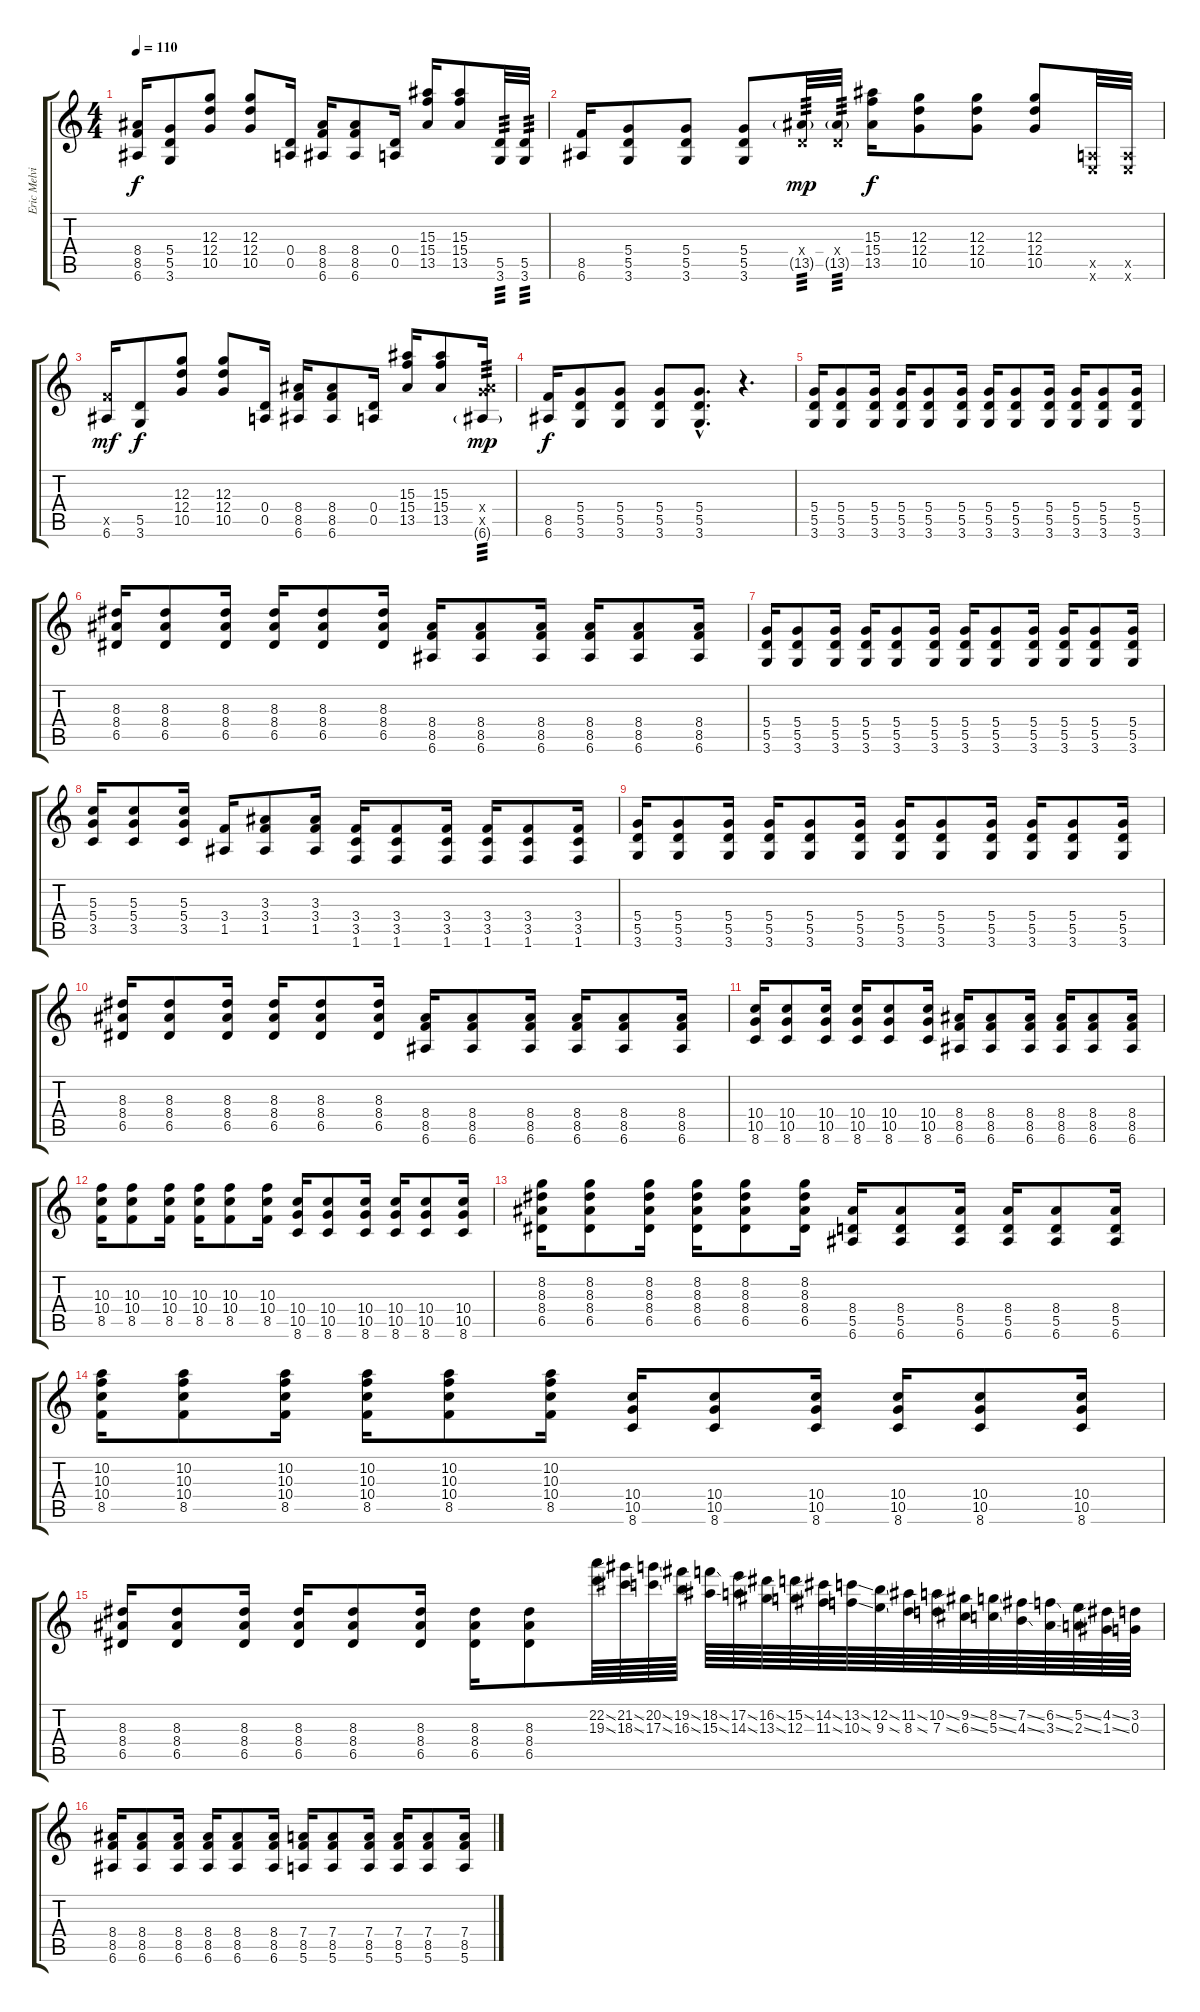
\track ("Eric Melvin - Guitar" "Eric Melvi") {instrument distortionguitar}
\staff {score tabs}
\tuning (E4 B3 G3 D3 A2 E2) {hide}
\ts (4 4)
\tempo 110
\clef g2
\ks c
(8.4 8.5 6.6).16{dy f} (5.4 5.5 3.6).8 (12.3 12.4 10.5).8 (12.3 12.4 10.5).8 (0.4 0.5).16 (8.4 8.5 6.6).16 (8.4 8.5 6.6).8 (0.4 0.5).16 (15.3 15.4 13.5).16 (15.3 15.4 13.5).8 (5.5 3.6).32{tp 3} (5.5 3.6).32{tp 3} |
(8.5 6.6).16 (5.4 5.5 3.6).8 (5.4 5.5 3.6).8 (5.4 5.5 3.6).8 (0.4{x} 13.5{g}).32{tp 3 dy mp} (0.4{x} 13.5{g}).32{tp 3} (15.3 15.4 13.5).16{dy f} (12.3 12.4 10.5).8 (12.3 12.4 10.5).8 (12.3 12.4 10.5).8 (0.5{x} 0.6{x}).32 (0.5{x} 0.6{x}).32 |
(8.5{x} 6.6).16{dy mf} (5.5 3.6).8{dy f} (12.3 12.4 10.5).8 (12.3 12.4 10.5).8 (0.4 0.5).16 (8.4 8.5 6.6).16 (8.4 8.5 6.6).8 (0.4 0.5).16 (15.3 15.4 13.5).16 (15.3 15.4 13.5).8 (5.4{x} 13.5{x} 6.6{g}).16{tp 3 dy mp} |
(8.5 6.6).16{dy f} (5.4 5.5 3.6).8 (5.4 5.5 3.6).8 (5.4 5.5 3.6).8 (5.4{hac} 5.5{hac} 3.6{hac}).8{d} r.4{d} |
(5.4 5.5 3.6).16 (5.4 5.5 3.6).8 (5.4 5.5 3.6).16 (5.4 5.5 3.6).16 (5.4 5.5 3.6).8 (5.4 5.5 3.6).16 (5.4 5.5 3.6).16 (5.4 5.5 3.6).8 (5.4 5.5 3.6).16 (5.4 5.5 3.6).16 (5.4 5.5 3.6).8 (5.4 5.5 3.6).16 |
(8.3 8.4 6.5).16 (8.3 8.4 6.5).8 (8.3 8.4 6.5).16 (8.3 8.4 6.5).16 (8.3 8.4 6.5).8 (8.3 8.4 6.5).16 (8.4 8.5 6.6).16 (8.4 8.5 6.6).8 (8.4 8.5 6.6).16 (8.4 8.5 6.6).16 (8.4 8.5 6.6).8 (8.4 8.5 6.6).16 |
(5.4 5.5 3.6).16 (5.4 5.5 3.6).8 (5.4 5.5 3.6).16 (5.4 5.5 3.6).16 (5.4 5.5 3.6).8 (5.4 5.5 3.6).16 (5.4 5.5 3.6).16 (5.4 5.5 3.6).8 (5.4 5.5 3.6).16 (5.4 5.5 3.6).16 (5.4 5.5 3.6).8 (5.4 5.5 3.6).16 |
(5.3 5.4 3.5).16 (5.3 5.4 3.5).8 (5.3 5.4 3.5).16 (3.4 1.5).16 (3.3 3.4 1.5).8 (3.3 3.4 1.5).16 (3.4 3.5 1.6).16 (3.4 3.5 1.6).8 (3.4 3.5 1.6).16 (3.4 3.5 1.6).16 (3.4 3.5 1.6).8 (3.4 3.5 1.6).16 |
(5.4 5.5 3.6).16 (5.4 5.5 3.6).8 (5.4 5.5 3.6).16 (5.4 5.5 3.6).16 (5.4 5.5 3.6).8 (5.4 5.5 3.6).16 (5.4 5.5 3.6).16 (5.4 5.5 3.6).8 (5.4 5.5 3.6).16 (5.4 5.5 3.6).16 (5.4 5.5 3.6).8 (5.4 5.5 3.6).16 |
(8.3 8.4 6.5).16 (8.3 8.4 6.5).8 (8.3 8.4 6.5).16 (8.3 8.4 6.5).16 (8.3 8.4 6.5).8 (8.3 8.4 6.5).16 (8.4 8.5 6.6).16 (8.4 8.5 6.6).8 (8.4 8.5 6.6).16 (8.4 8.5 6.6).16 (8.4 8.5 6.6).8 (8.4 8.5 6.6).16 |
(10.4 10.5 8.6).16 (10.4 10.5 8.6).8 (10.4 10.5 8.6).16 (10.4 10.5 8.6).16 (10.4 10.5 8.6).8 (10.4 10.5 8.6).16 (8.4 8.5 6.6).16 (8.4 8.5 6.6).8 (8.4 8.5 6.6).16 (8.4 8.5 6.6).16 (8.4 8.5 6.6).8 (8.4 8.5 6.6).16 |
(10.3 10.4 8.5).16 (10.3 10.4 8.5).8 (10.3 10.4 8.5).16 (10.3 10.4 8.5).16 (10.3 10.4 8.5).8 (10.3 10.4 8.5).16 (10.4 10.5 8.6).16 (10.4 10.5 8.6).8 (10.4 10.5 8.6).16 (10.4 10.5 8.6).16 (10.4 10.5 8.6).8 (10.4 10.5 8.6).16 |
(8.2 8.3 8.4 6.5).16 (8.2 8.3 8.4 6.5).8 (8.2 8.3 8.4 6.5).16 (8.2 8.3 8.4 6.5).16 (8.2 8.3 8.4 6.5).8 (8.2 8.3 8.4 6.5).16 (8.4 5.5 6.6).16 (8.4 5.5 6.6).8 (8.4 5.5 6.6).16 (8.4 5.5 6.6).16 (8.4 5.5 6.6).8 (8.4 5.5 6.6).16 |
(10.2 10.3 10.4 8.5).16 (10.2 10.3 10.4 8.5).8 (10.2 10.3 10.4 8.5).16 (10.2 10.3 10.4 8.5).16 (10.2 10.3 10.4 8.5).8 (10.2 10.3 10.4 8.5).16 (10.4 10.5 8.6).16 (10.4 10.5 8.6).8 (10.4 10.5 8.6).16 (10.4 10.5 8.6).16 (10.4 10.5 8.6).8 (10.4 10.5 8.6).16 |
(8.3 8.4 6.5).16 (8.3 8.4 6.5).8 (8.3 8.4 6.5).16 (8.3 8.4 6.5).16 (8.3 8.4 6.5).8 (8.3 8.4 6.5).16 (8.3 8.4 6.5).16 (8.3 8.4 6.5).8 (22.2{ss} 19.3{ss}).64 (21.2{ss} 18.3{ss}).64 (20.2{ss} 17.3{ss}).64 (19.2{ss} 16.3{ss}).64 (18.2{ss} 15.3{ss}).64 (17.2{ss} 14.3{ss}).64 (16.2{ss} 13.3{ss}).64 (15.2{ss} 12.3).64 (14.2{ss} 11.3{ss}).64 (13.2{ss} 10.3{ss}).64 (12.2{ss} 9.3{ss}).64 (11.2{ss} 8.3{ss}).64 (10.2{ss} 7.3{ss}).64 (9.2{ss} 6.3{ss}).64 (8.2{ss} 5.3{ss}).64 (7.2{ss} 4.3{ss}).64 (6.2{ss} 3.3{ss}).64 (5.2{ss} 2.3{ss}).64 (4.2{ss} 1.3{ss}).64 (3.2 0.3).64 |
(8.4 8.5 6.6).16 (8.4 8.5 6.6).8 (8.4 8.5 6.6).16 (8.4 8.5 6.6).16 (8.4 8.5 6.6).8 (8.4 8.5 6.6).16 (7.4 8.5 5.6).16 (7.4 8.5 5.6).8 (7.4 8.5 5.6).16 (7.4 8.5 5.6).16 (7.4 8.5 5.6).8 (7.4 8.5 5.6).16
